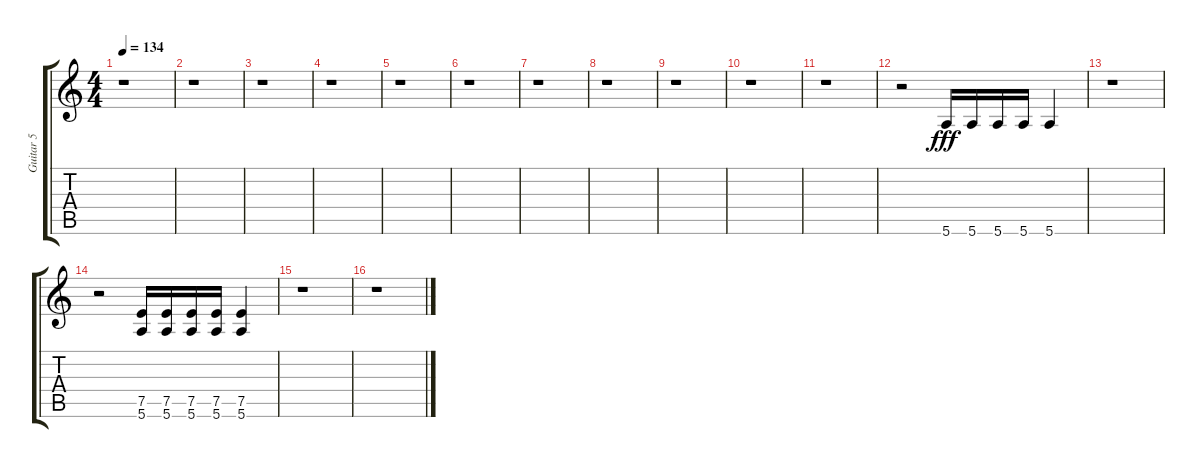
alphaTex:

\track ("Guitar 5" "Guitar 5") {instrument distortionguitar}
\staff {score tabs}
\tuning (E4 B3 G3 D3 A2 E2) {hide}
\ts (4 4)
\tempo 134
\clef g2
\ks c
r.1{dy fff instrument distortionguitar} |
r.1 |
r.1 |
r.1 |
r.1 |
r.1 |
r.1 |
r.1 |
r.1 |
r.1 |
r.1 |
r.2 5.6.16 5.6.16 5.6.16 5.6.16 5.6.4 |
r.1 |
r.2 (7.5 5.6).16 (7.5 5.6).16 (7.5 5.6).16 (7.5 5.6).16 (7.5 5.6).4 |
r.1 |
r.1
